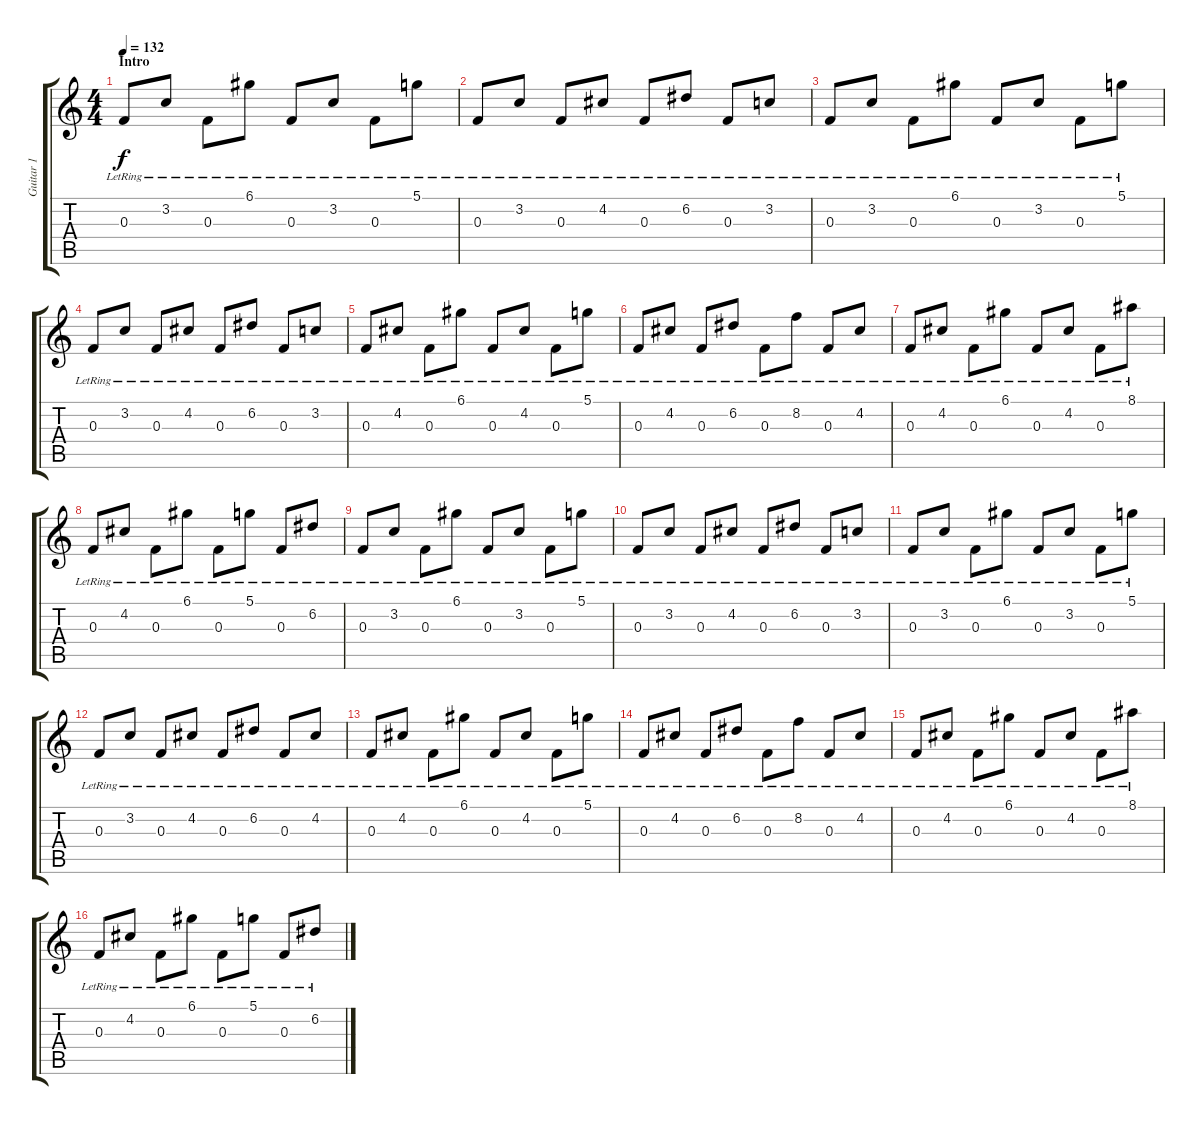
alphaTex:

\track ("Guitar 1" "Guitar 1") {instrument acousticguitarsteel}
\staff {score tabs}
\tuning (D4 A3 F3 C3 G2 D2) {hide}
\ts (4 4)
\section ("" "Intro")
\tempo 132
\clef g2
\ks c
0.3{lr}.8{dy f instrument acousticguitarsteel} 3.2{lr}.8 0.3{lr}.8 6.1{lr}.8 0.3{lr}.8 3.2{lr}.8 0.3{lr}.8 5.1{lr}.8 |
0.3{lr}.8 3.2{lr}.8 0.3{lr}.8 4.2{lr}.8 0.3{lr}.8 6.2{lr}.8 0.3{lr}.8 3.2{lr}.8 |
0.3{lr}.8 3.2{lr}.8 0.3{lr}.8 6.1{lr}.8 0.3{lr}.8 3.2{lr}.8 0.3{lr}.8 5.1{lr}.8 |
0.3{lr}.8 3.2{lr}.8 0.3{lr}.8 4.2{lr}.8 0.3{lr}.8 6.2{lr}.8 0.3{lr}.8 3.2{lr}.8 |
0.3{lr}.8 4.2{lr}.8 0.3{lr}.8 6.1{lr}.8 0.3{lr}.8 4.2{lr}.8 0.3{lr}.8 5.1{lr}.8 |
0.3{lr}.8 4.2{lr}.8 0.3{lr}.8 6.2{lr}.8 0.3{lr}.8 8.2{lr}.8 0.3{lr}.8 4.2{lr}.8 |
0.3{lr}.8 4.2{lr}.8 0.3{lr}.8 6.1{lr}.8 0.3{lr}.8 4.2{lr}.8 0.3{lr}.8 8.1{lr}.8 |
0.3{lr}.8 4.2{lr}.8 0.3{lr}.8 6.1{lr}.8 0.3{lr}.8 5.1{lr}.8 0.3{lr}.8 6.2{lr}.8 |
0.3{lr}.8 3.2{lr}.8 0.3{lr}.8 6.1{lr}.8 0.3{lr}.8 3.2{lr}.8 0.3{lr}.8 5.1{lr}.8 |
0.3{lr}.8 3.2{lr}.8 0.3{lr}.8 4.2{lr}.8 0.3{lr}.8 6.2{lr}.8 0.3{lr}.8 3.2{lr}.8 |
0.3{lr}.8 3.2{lr}.8 0.3{lr}.8 6.1{lr}.8 0.3{lr}.8 3.2{lr}.8 0.3{lr}.8 5.1{lr}.8 |
0.3{lr}.8 3.2{lr}.8 0.3{lr}.8 4.2{lr}.8 0.3{lr}.8 6.2{lr}.8 0.3{lr}.8 4.2{lr}.8 |
0.3{lr}.8 4.2{lr}.8 0.3{lr}.8 6.1{lr}.8 0.3{lr}.8 4.2{lr}.8 0.3{lr}.8 5.1{lr}.8 |
0.3{lr}.8 4.2{lr}.8 0.3{lr}.8 6.2{lr}.8 0.3{lr}.8 8.2{lr}.8 0.3{lr}.8 4.2{lr}.8 |
0.3{lr}.8 4.2{lr}.8 0.3{lr}.8 6.1{lr}.8 0.3{lr}.8 4.2{lr}.8 0.3{lr}.8 8.1{lr}.8 |
0.3{lr}.8 4.2{lr}.8 0.3{lr}.8 6.1{lr}.8 0.3{lr}.8 5.1{lr}.8 0.3{lr}.8 6.2{lr}.8
